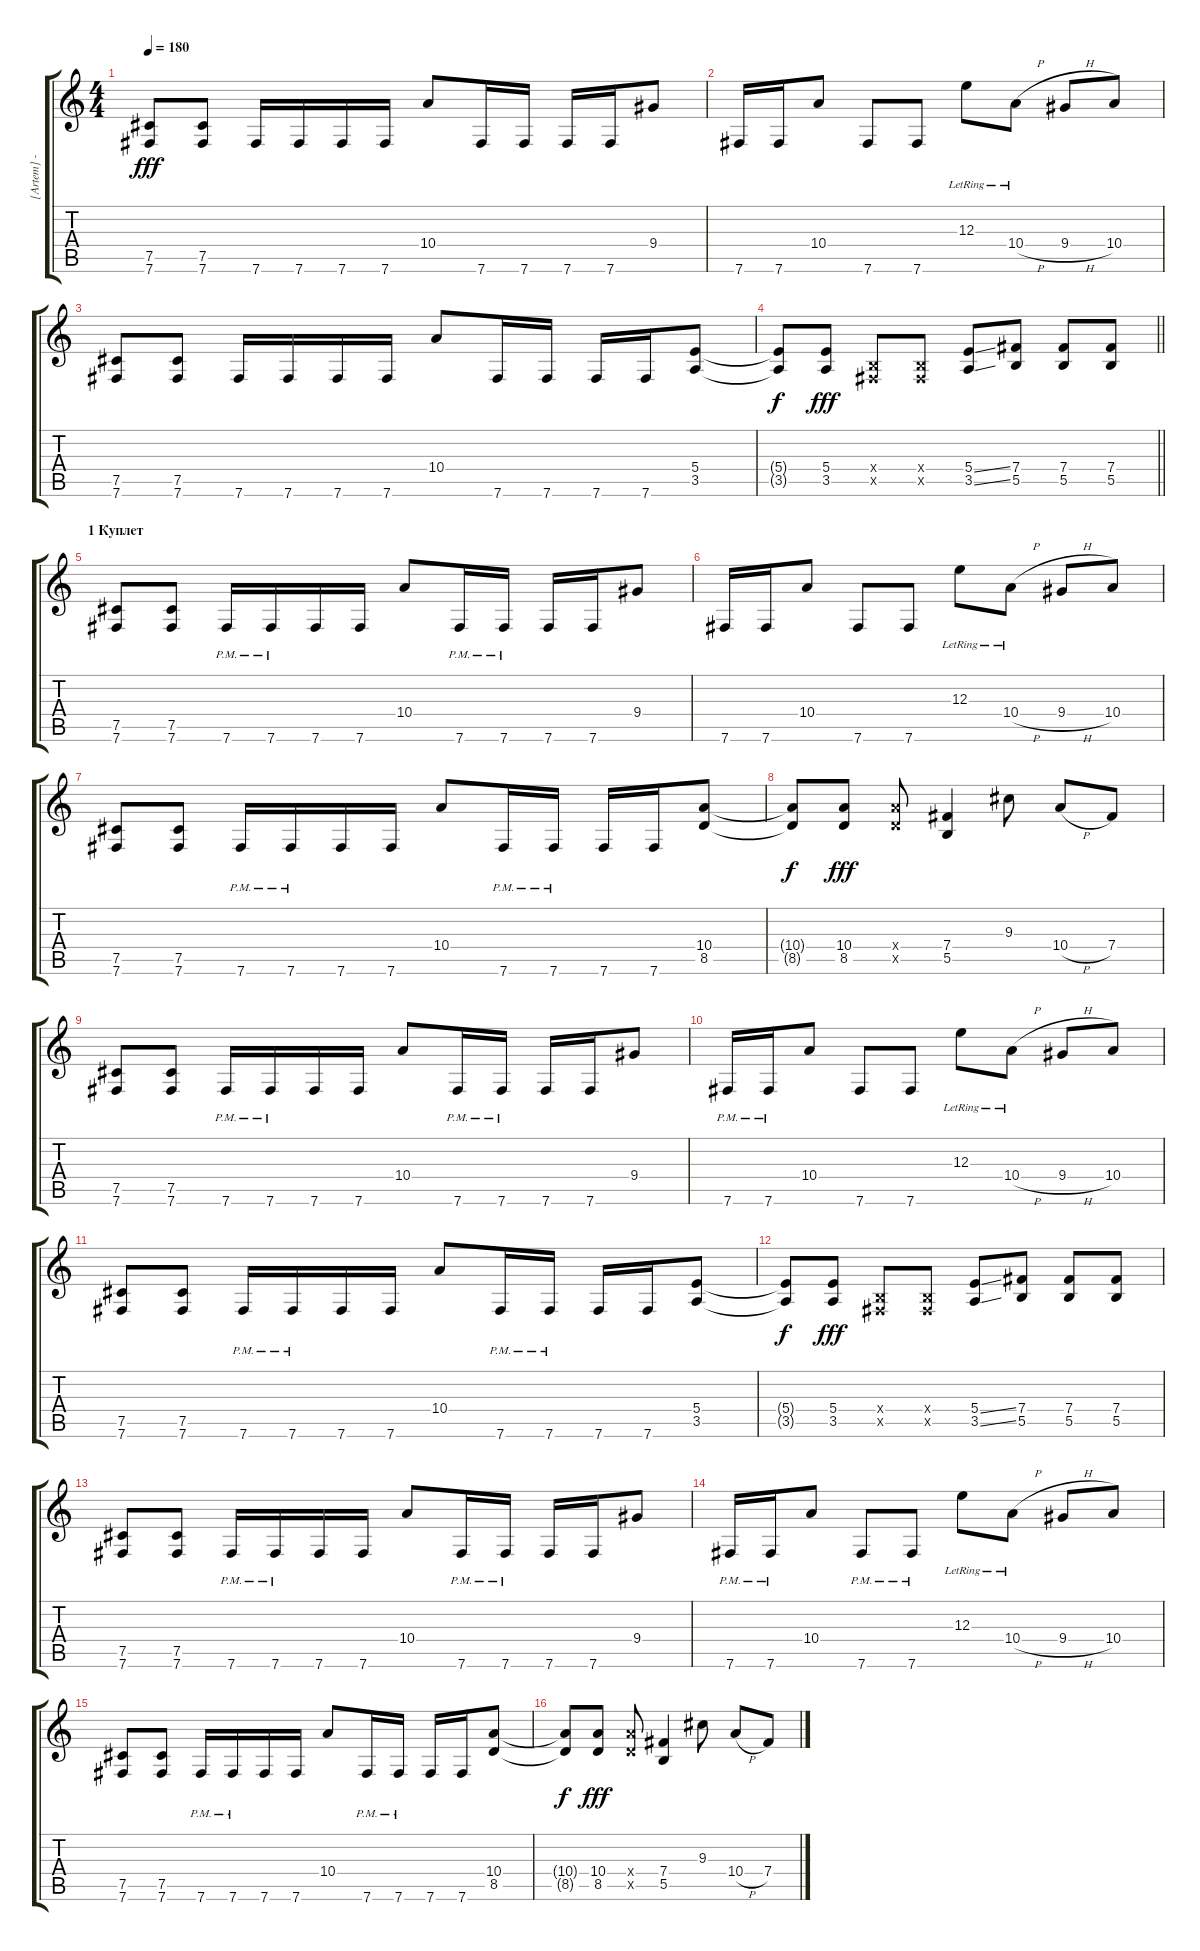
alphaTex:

\track ("[Artem] - Solo Gutiar " "[Artem] - ") {instrument overdrivenguitar}
\staff {score tabs}
\tuning (Db4 Ab3 E3 B2 Gb2 B1) {hide}
\ts (4 4)
\tempo 180
\clef g2
\ks c
(7.5 7.6).8{dy fff} (7.5 7.6).8 7.6.16 7.6.16 7.6.16 7.6.16 10.4.8 7.6.16 7.6.16 7.6.16 7.6.16 9.4.8 |
7.6.16 7.6.16 10.4.8 7.6.8 7.6.8 12.3{lr}.8 10.4{h lr}.8 9.4{h}.8 10.4.8 |
(7.5 7.6).8 (7.5 7.6).8 7.6.16 7.6.16 7.6.16 7.6.16 10.4.8 7.6.16 7.6.16 7.6.16 7.6.16 (5.4 3.5).8 |
\barLineRight lightlight
(5.4{t} 3.5{t}).8{dy f} (5.4 3.5).8{dy fff} (0.4{x} 0.5{x}).8 (0.4{x} 0.5{x}).8 (5.4{ss} 3.5{ss}).8 (7.4 5.5).8 (7.4 5.5).8 (7.4 5.5).8 |
\section ("" "1 Куплет")
(7.5 7.6).8 (7.5 7.6).8 7.6{pm}.16 7.6{pm}.16 7.6.16 7.6.16 10.4.8 7.6{pm}.16 7.6{pm}.16 7.6.16 7.6.16 9.4.8 |
7.6.16 7.6.16 10.4.8 7.6.8 7.6.8 12.3{lr}.8 10.4{h lr}.8 9.4{h}.8 10.4.8 |
(7.5 7.6).8 (7.5 7.6).8 7.6{pm}.16 7.6{pm}.16 7.6.16 7.6.16 10.4.8 7.6{pm}.16 7.6{pm}.16 7.6.16 7.6.16 (10.4 8.5).8 |
(10.4{t} 8.5{t}).8{dy f} (10.4 8.5).8{dy fff} (10.4{x} 8.5{x}).8 (7.4 5.5).4 9.3.8 10.4{h}.8 7.4.8 |
(7.5 7.6).8 (7.5 7.6).8 7.6{pm}.16 7.6{pm}.16 7.6.16 7.6.16 10.4.8 7.6{pm}.16 7.6{pm}.16 7.6.16 7.6.16 9.4.8 |
7.6{pm}.16 7.6{pm}.16 10.4.8 7.6.8 7.6.8 12.3{lr}.8 10.4{h lr}.8 9.4{h}.8 10.4.8 |
(7.5 7.6).8 (7.5 7.6).8 7.6{pm}.16 7.6{pm}.16 7.6.16 7.6.16 10.4.8 7.6{pm}.16 7.6{pm}.16 7.6.16 7.6.16 (5.4 3.5).8 |
(5.4{t} 3.5{t}).8{dy f} (5.4 3.5).8{dy fff} (0.4{x} 0.5{x}).8 (0.4{x} 0.5{x}).8 (5.4{ss} 3.5{ss}).8 (7.4 5.5).8 (7.4 5.5).8 (7.4 5.5).8 |
(7.5 7.6).8 (7.5 7.6).8 7.6{pm}.16 7.6{pm}.16 7.6.16 7.6.16 10.4.8 7.6{pm}.16 7.6{pm}.16 7.6.16 7.6.16 9.4.8 |
7.6{pm}.16 7.6{pm}.16 10.4.8 7.6{pm}.8 7.6{pm}.8 12.3{lr}.8 10.4{h lr}.8 9.4{h}.8 10.4.8 |
(7.5 7.6).8 (7.5 7.6).8 7.6{pm}.16 7.6{pm}.16 7.6.16 7.6.16 10.4.8 7.6{pm}.16 7.6{pm}.16 7.6.16 7.6.16 (10.4 8.5).8 |
(10.4{t} 8.5{t}).8{dy f} (10.4 8.5).8{dy fff} (10.4{x} 8.5{x}).8 (7.4 5.5).4 9.3.8 10.4{h}.8 7.4.8
